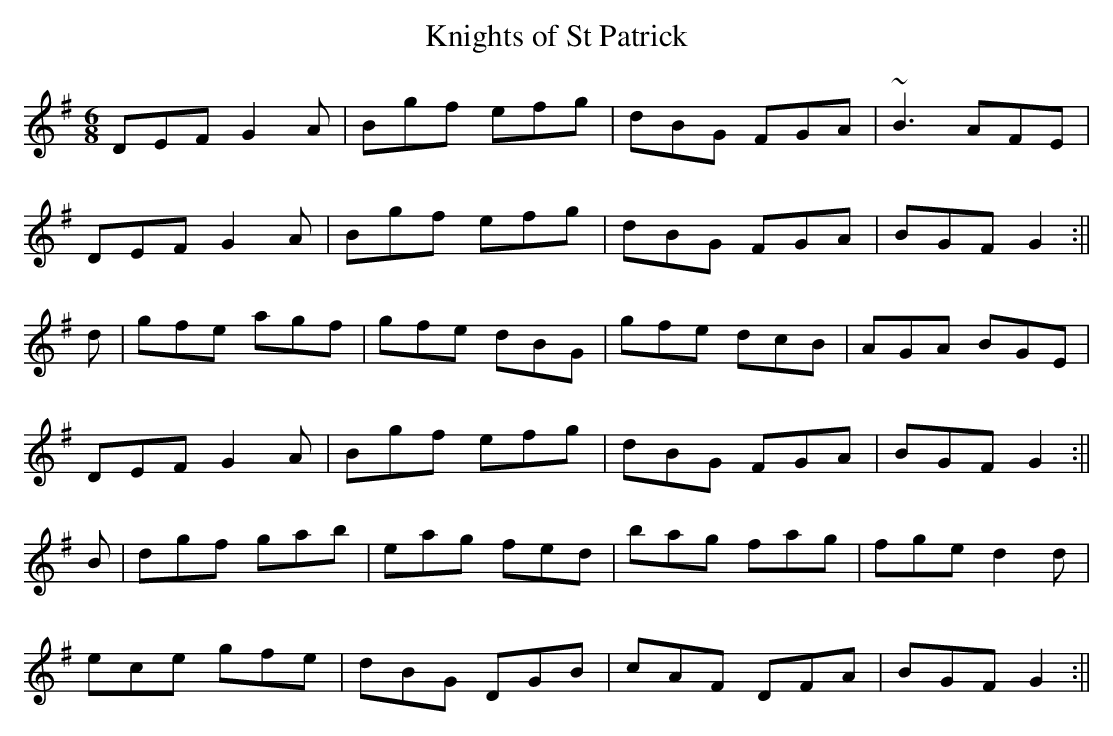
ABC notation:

X:1
T:Knights of St Patrick
M:6/8
L:1/8
K:G
 DEF G2 A|Bgf efg|dBG FGA|~B3 AFE|!
 DEF G2 A|Bgf efg|dBG FGA|BGF G2 :||!
d|gfe agf|gfe dBG|gfe dcB|AGA BGE|!
 DEF G2 A|Bgf efg|dBG FGA|BGF G2 :||!
B|dgf gab|eag fed|bag fag|fge d2 d| !
  ece gfe|dBG DGB|cAF DFA|BGF G2 :||!
